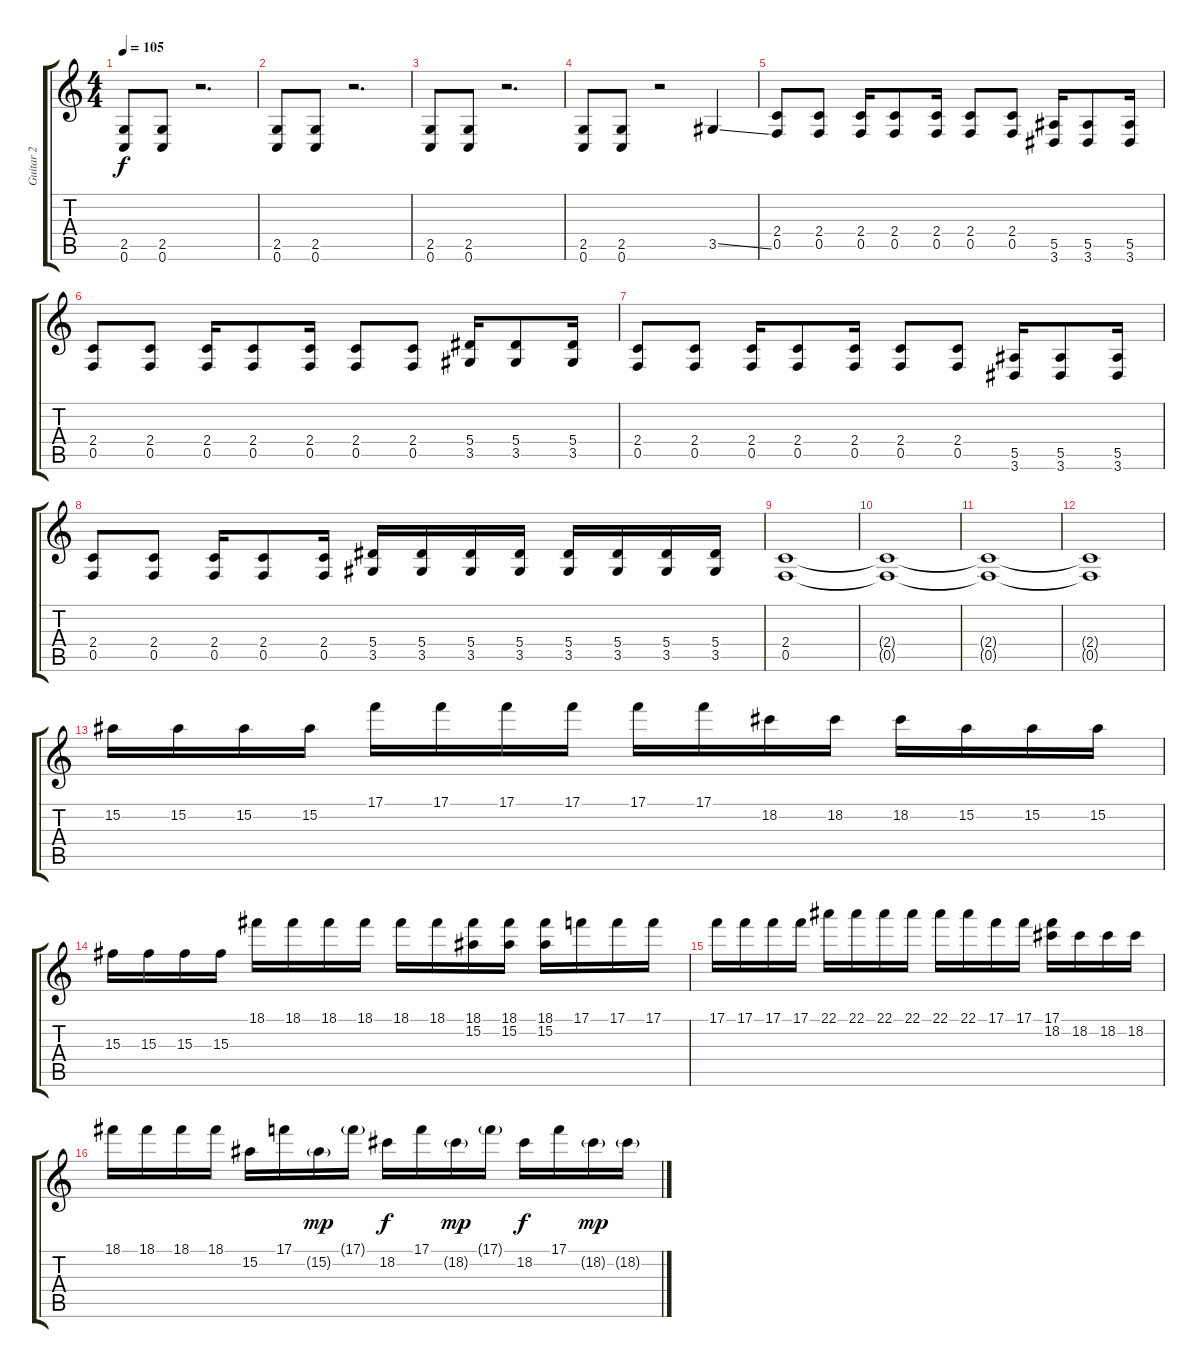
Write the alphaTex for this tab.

\track ("Guitar 2" "Guitar 2") {instrument distortionguitar}
\staff {score tabs}
\tuning (C4 G3 Eb3 Bb2 F2 C2) {hide}
\ts (4 4)
\tempo 105
\clef g2
\ks c
(2.5 0.6).8{dy f} (2.5 0.6).8 r.2{d} |
(2.5 0.6).8 (2.5 0.6).8 r.2{d} |
(2.5 0.6).8{instrument electricguitarmuted} (2.5 0.6).8 r.2{d} |
(2.5 0.6).8{instrument distortionguitar} (2.5 0.6).8 r.2 3.5{ss}.4 |
(2.4 0.5).8 (2.4 0.5).8 (2.4 0.5).16 (2.4 0.5).8 (2.4 0.5).16 (2.4 0.5).8 (2.4 0.5).8 (5.5 3.6).16 (5.5 3.6).8 (5.5 3.6).16 |
(2.4 0.5).8 (2.4 0.5).8 (2.4 0.5).16 (2.4 0.5).8 (2.4 0.5).16 (2.4 0.5).8 (2.4 0.5).8 (5.4 3.5).16 (5.4 3.5).8 (5.4 3.5).16 |
(2.4 0.5).8 (2.4 0.5).8 (2.4 0.5).16 (2.4 0.5).8 (2.4 0.5).16 (2.4 0.5).8 (2.4 0.5).8 (5.5 3.6).16 (5.5 3.6).8 (5.5 3.6).16 |
(2.4 0.5).8 (2.4 0.5).8 (2.4 0.5).16 (2.4 0.5).8 (2.4 0.5).16 (5.4 3.5).16 (5.4 3.5).16 (5.4 3.5).16 (5.4 3.5).16 (5.4 3.5).16 (5.4 3.5).16 (5.4 3.5).16 (5.4 3.5).16 |
(2.4 0.5).1 |
(2.4{t} 0.5{t}).1 |
(2.4{t} 0.5{t}).1{volume 0} |
(2.4{t} 0.5{t}).1 |
15.2.16{volume 16} 15.2.16 15.2.16 15.2.16 17.1.16 17.1.16 17.1.16 17.1.16 17.1.16 17.1.16 18.2.16 18.2.16 18.2.16 15.2.16 15.2.16 15.2.16 |
15.3.16 15.3.16 15.3.16 15.3.16 18.1.16 18.1.16 18.1.16 18.1.16 18.1.16 18.1.16 (18.1 15.2).16 (18.1 15.2).16 (18.1 15.2).16 17.1.16 17.1.16 17.1.16 |
17.1.16 17.1.16 17.1.16 17.1.16 22.1.16 22.1.16 22.1.16 22.1.16 22.1.16 22.1.16 17.1.16 17.1.16 (17.1 18.2).16 18.2.16 18.2.16 18.2.16 |
18.1.16 18.1.16 18.1.16 18.1.16 15.2.16 17.1.16 15.2{g}.16{dy mp} 17.1{g}.16 18.2.16{dy f} 17.1.16 18.2{g}.16{dy mp} 17.1{g}.16 18.2.16{dy f} 17.1.16 18.2{g}.16{dy mp} 18.2{g}.16
